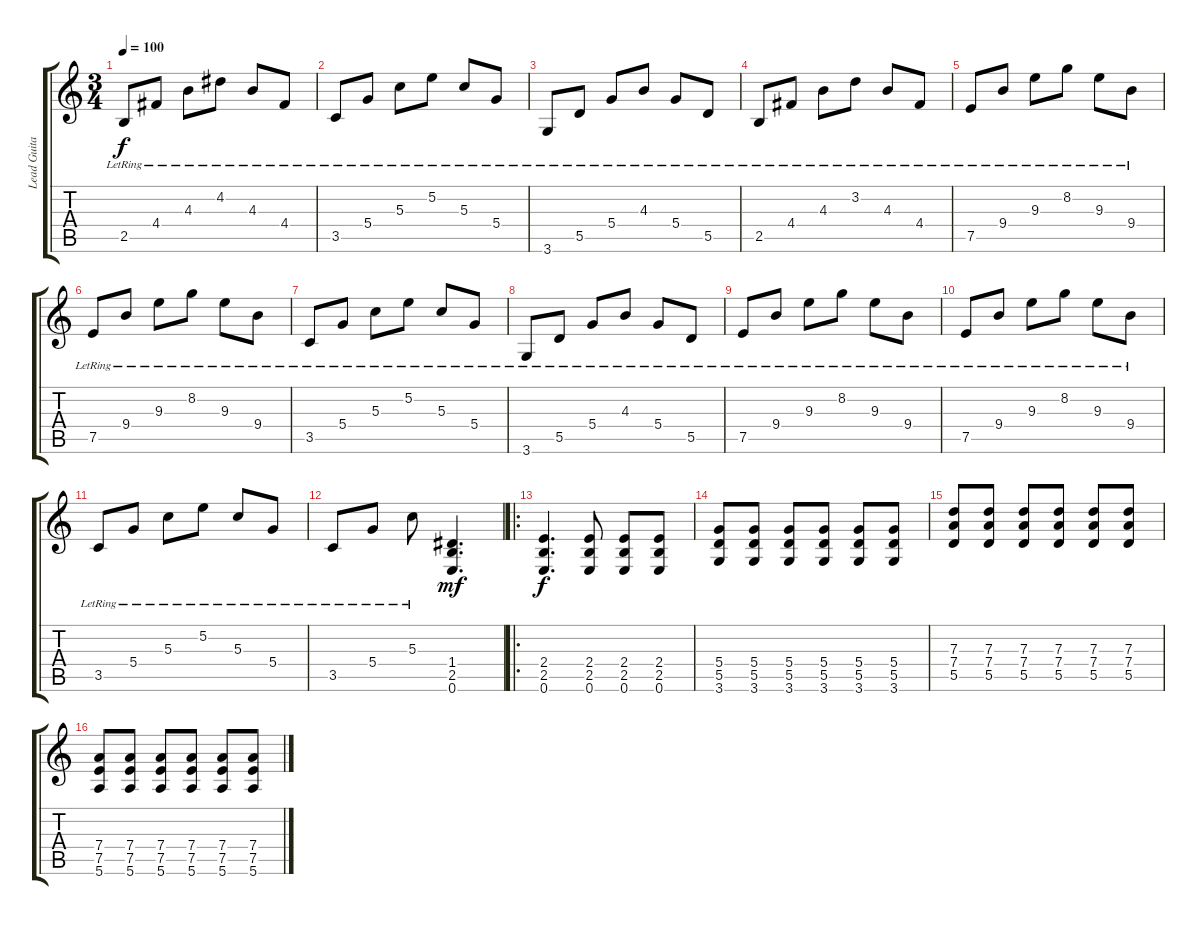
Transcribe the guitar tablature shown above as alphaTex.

\track ("Lead Guitar  " "Lead Guita") {instrument overdrivenguitar}
\staff {score tabs}
\tuning (E4 B3 G3 D3 A2 E2) {hide}
\ts (3 4)
\tempo 100
\clef g2
\ks c
2.5{lr}.8{dy f} 4.4{lr}.8 4.3{lr}.8 4.2{lr}.8 4.3{lr}.8 4.4{lr}.8 |
3.5{lr}.8 5.4{lr}.8 5.3{lr}.8 5.2{lr}.8 5.3{lr}.8 5.4{lr}.8 |
3.6{lr}.8 5.5{lr}.8 5.4{lr}.8 4.3{lr}.8 5.4{lr}.8 5.5{lr}.8 |
2.5{lr}.8 4.4{lr}.8 4.3{lr}.8 3.2{lr}.8 4.3{lr}.8 4.4{lr}.8 |
7.5{lr}.8 9.4{lr}.8 9.3{lr}.8 8.2{lr}.8 9.3{lr}.8 9.4{lr}.8 |
7.5{lr}.8 9.4{lr}.8 9.3{lr}.8 8.2{lr}.8 9.3{lr}.8 9.4{lr}.8 |
3.5{lr}.8 5.4{lr}.8 5.3{lr}.8 5.2{lr}.8 5.3{lr}.8 5.4{lr}.8 |
3.6{lr}.8 5.5{lr}.8 5.4{lr}.8 4.3{lr}.8 5.4{lr}.8 5.5{lr}.8 |
7.5{lr}.8 9.4{lr}.8 9.3{lr}.8 8.2{lr}.8 9.3{lr}.8 9.4{lr}.8 |
7.5{lr}.8 9.4{lr}.8 9.3{lr}.8 8.2{lr}.8 9.3{lr}.8 9.4{lr}.8 |
3.5{lr}.8 5.4{lr}.8 5.3{lr}.8 5.2{lr}.8 5.3{lr}.8 5.4{lr}.8 |
3.5{lr}.8 5.4{lr}.8 5.3{lr}.8 (1.4 2.5 0.6).4{d dy mf instrument overdrivenguitar} |
\ro
(2.4 2.5 0.6).4{d dy f} (2.4 2.5 0.6).8 (2.4 2.5 0.6).8 (2.4 2.5 0.6).8 |
(5.4 5.5 3.6).8 (5.4 5.5 3.6).8 (5.4 5.5 3.6).8 (5.4 5.5 3.6).8 (5.4 5.5 3.6).8 (5.4 5.5 3.6).8 |
(7.3 7.4 5.5).8 (7.3 7.4 5.5).8 (7.3 7.4 5.5).8 (7.3 7.4 5.5).8 (7.3 7.4 5.5).8 (7.3 7.4 5.5).8 |
(7.4 7.5 5.6).8 (7.4 7.5 5.6).8 (7.4 7.5 5.6).8 (7.4 7.5 5.6).8 (7.4 7.5 5.6).8 (7.4 7.5 5.6).8
